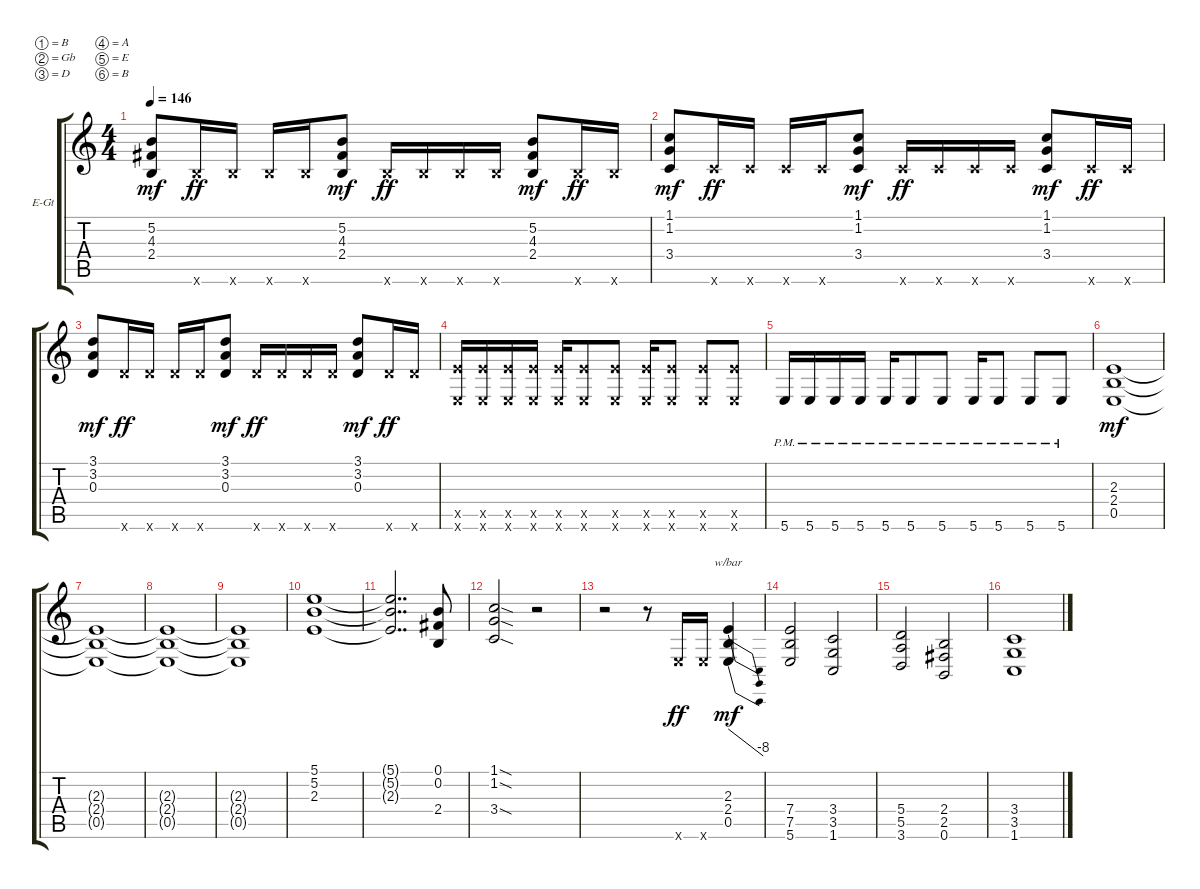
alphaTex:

\defaultSystemsLayout 4
\bracketExtendMode groupsimilarinstruments
\multiBarRest
\firstSystemTrackNameOrientation horizontal
\otherSystemsTrackNameOrientation horizontal
\track ("Rhythm" "E-Gt") {instrument distortionguitar}
\staff {score tabs}
\tuning (B3 Gb3 D3 A2 E2 B1)
\ts (4 4)
\tempo 146
\clef g2
\ks c
(2.4 4.3 5.2).8{dy mf} 12.6{x}.16{dy ff} 12.6{x}.16 12.6{x}.16 12.6{x}.16 (2.4 5.2 4.3).8{dy mf} 12.6{x}.16{dy ff} 12.6{x}.16 12.6{x}.16 12.6{x}.16 (2.4 4.3 5.2).8{dy mf} 12.6{x}.16{dy ff} 12.6{x}.16 |
(3.4 1.2 1.1).8{dy mf} 13.6{x}.16{dy ff} 13.6{x}.16 13.6{x}.16 13.6{x}.16 (3.4 1.1 1.2).8{dy mf} 13.6{x}.16{dy ff} 13.6{x}.16 13.6{x}.16 13.6{x}.16 (3.4 1.2 1.1).8{dy mf} 13.6{x}.16{dy ff} 13.6{x}.16 |
(0.3 3.2 3.1).8{dy mf} 15.6{x}.16{dy ff} 15.6{x}.16 15.6{x}.16 15.6{x}.16 (0.3 3.1 3.2).8{dy mf} 15.6{x}.16{dy ff} 15.6{x}.16 15.6{x}.16 15.6{x}.16 (0.3 3.2 3.1).8{dy mf} 15.6{x}.16{dy ff} 15.6{x}.16 |
(12.5{x} 5.6{x}).16 (5.6{x} 12.5{x}).16 (5.6{x} 12.5{x}).16 (5.6{x} 12.5{x}).16 (5.6{x} 12.5{x}).16 (12.5{x} 5.6{x}).8 (5.6{x} 12.5{x}).8 (5.6{x} 12.5{x}).16 (5.6{x} 12.5{x}).8 (5.6{x} 12.5{x}).8 (5.6{x} 12.5{x}).8 |
5.6{pm}.16 5.6{pm}.16 5.6{pm}.16 5.6{pm}.16 5.6{pm}.16 5.6{pm}.8 5.6{pm}.8 5.6{pm}.16 5.6{pm}.8 5.6{pm}.8 5.6{pm}.8 |
(0.5 2.4 2.3).1{dy mf} |
(0.5{t} 2.4{t} 2.3{t}).1 |
(0.5{t} 2.4{t} 2.3{t}).1 |
(0.5{t} 2.4{t} 2.3{t}).1 |
(2.3 5.2 5.1).1 |
(2.3{t} 5.2{t} 5.1{t}).2{dd} (2.4 0.2 0.1).8 |
(3.4{sod} 1.2{sod} 1.1{sod}).2 r.2 |
r.2 r.8 5.6{x}.16{dy ff} 5.6{x}.16 (2.4 0.5 2.3).4{tbe (dive default 0 0 59.4 -32) dy mf} |
(5.6 7.5 7.4).2 (1.6 3.5 3.4).2 |
(3.6 5.5 5.4).2 (0.6 2.5 2.4).2 |
(1.6 3.5 3.4).1
